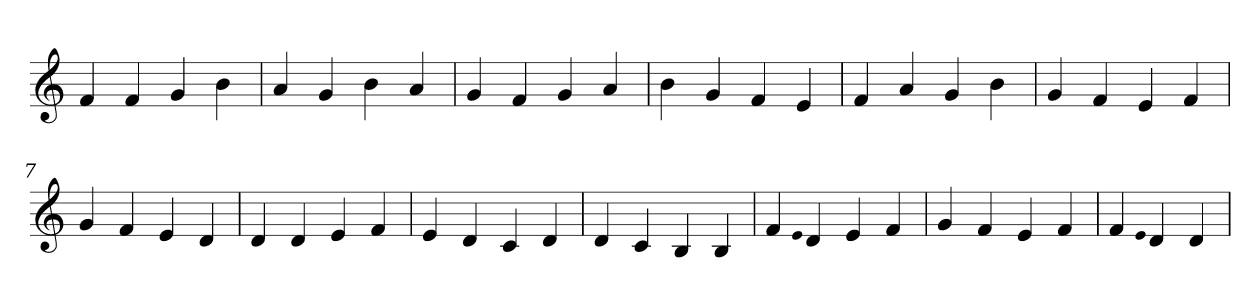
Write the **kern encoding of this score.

**kern
*part1
*staff1
*clefG2
=1
4f
4f
4g
4b
=2
4a
4g
4b
4a
=3
4g
4f
4g
4a
=4
4b
4g
4f
4e
=5
4f
4a
4g
4b
=6
4g
4f
4e
4f
=7
4g
4f
4e
4d
=8
4d
4d
4e
4f
=9
4e
4d
4c
4d
=10
4d
4c
4B
4B
=11
4f
qqe
4d
4e
4f
=12
4g
4f
4e
4f
=13
4f
qqe
4d
4d
=
*-
